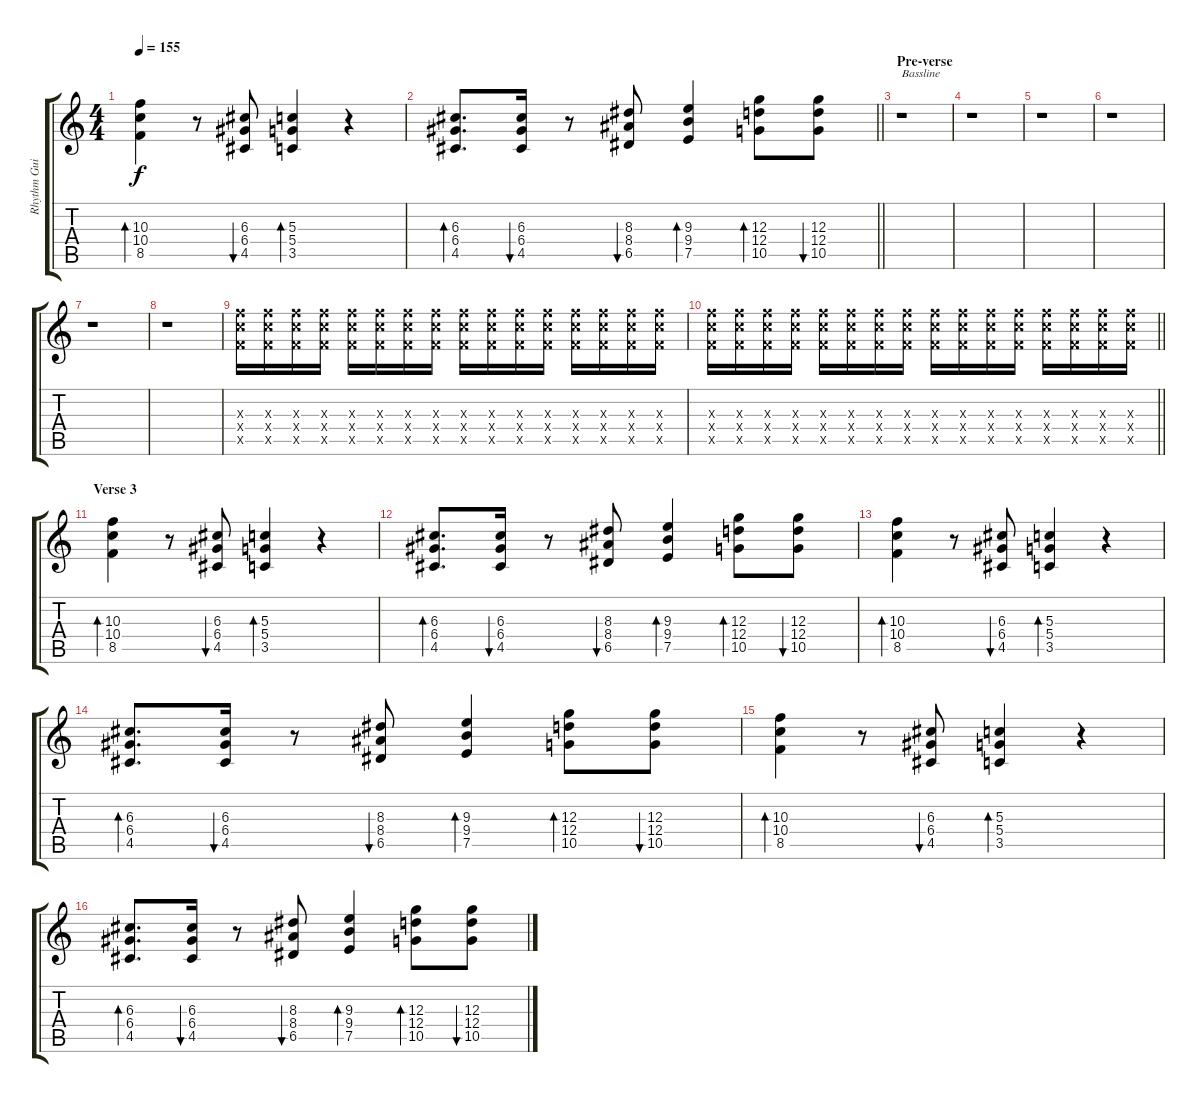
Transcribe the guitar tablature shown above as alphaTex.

\track ("Rhythm Guitar" "Rhythm Gui") {instrument overdrivenguitar}
\staff {score tabs}
\tuning (E4 B3 G3 D3 A2 E2) {hide}
\ts (4 4)
\tempo 155
\clef g2
\ks c
(10.3 10.4 8.5).4{bd 60 dy f} r.8 (6.3 6.4 4.5).8{bu 60} (5.3 5.4 3.5).4{bd 60} r.4 |
\barLineRight lightlight
(6.3 6.4 4.5).8{d bd 60} (6.3 6.4 4.5).16{bu 60} r.8 (8.3 8.4 6.5).8{bu 60} (9.3 9.4 7.5).4{bd 60} (12.3 12.4 10.5).8{bd 60} (12.3 12.4 10.5).8{bu 60} |
\section ("" "Pre-verse")
r.1{txt "Bassline"} |
r.1 |
r.1 |
r.1 |
r.1 |
r.1 |
(10.3{x} 10.4{x} 8.5{x}).16 (10.3{x} 10.4{x} 8.5{x}).16 (10.3{x} 10.4{x} 8.5{x}).16 (10.3{x} 10.4{x} 8.5{x}).16 (10.3{x} 10.4{x} 8.5{x}).16 (10.3{x} 10.4{x} 8.5{x}).16 (10.3{x} 10.4{x} 8.5{x}).16 (10.3{x} 10.4{x} 8.5{x}).16 (10.3{x} 10.4{x} 8.5{x}).16 (10.3{x} 10.4{x} 8.5{x}).16 (10.3{x} 10.4{x} 8.5{x}).16 (10.3{x} 10.4{x} 8.5{x}).16 (10.3{x} 10.4{x} 8.5{x}).16 (10.3{x} 10.4{x} 8.5{x}).16 (10.3{x} 10.4{x} 8.5{x}).16 (10.3{x} 10.4{x} 8.5{x}).16 |
\barLineRight lightlight
(10.3{x} 10.4{x} 8.5{x}).16 (10.3{x} 10.4{x} 8.5{x}).16 (10.3{x} 10.4{x} 8.5{x}).16 (10.3{x} 10.4{x} 8.5{x}).16 (10.3{x} 10.4{x} 8.5{x}).16 (10.3{x} 10.4{x} 8.5{x}).16 (10.3{x} 10.4{x} 8.5{x}).16 (10.3{x} 10.4{x} 8.5{x}).16 (10.3{x} 10.4{x} 8.5{x}).16 (10.3{x} 10.4{x} 8.5{x}).16 (10.3{x} 10.4{x} 8.5{x}).16 (10.3{x} 10.4{x} 8.5{x}).16 (10.3{x} 10.4{x} 8.5{x}).16 (10.3{x} 10.4{x} 8.5{x}).16 (10.3{x} 10.4{x} 8.5{x}).16 (10.3{x} 10.4{x} 8.5{x}).16 |
\section ("" "Verse 3")
(10.3 10.4 8.5).4{bd 60} r.8 (6.3 6.4 4.5).8{bu 60} (5.3 5.4 3.5).4{bd 60} r.4 |
(6.3 6.4 4.5).8{d bd 60} (6.3 6.4 4.5).16{bu 60} r.8 (8.3 8.4 6.5).8{bu 60} (9.3 9.4 7.5).4{bd 60} (12.3 12.4 10.5).8{bd 60} (12.3 12.4 10.5).8{bu 60} |
(10.3 10.4 8.5).4{bd 60} r.8 (6.3 6.4 4.5).8{bu 60} (5.3 5.4 3.5).4{bd 60} r.4 |
(6.3 6.4 4.5).8{d bd 60} (6.3 6.4 4.5).16{bu 60} r.8 (8.3 8.4 6.5).8{bu 60} (9.3 9.4 7.5).4{bd 60} (12.3 12.4 10.5).8{bd 60} (12.3 12.4 10.5).8{bu 60} |
(10.3 10.4 8.5).4{bd 60} r.8 (6.3 6.4 4.5).8{bu 60} (5.3 5.4 3.5).4{bd 60} r.4 |
(6.3 6.4 4.5).8{d bd 60} (6.3 6.4 4.5).16{bu 60} r.8 (8.3 8.4 6.5).8{bu 60} (9.3 9.4 7.5).4{bd 60} (12.3 12.4 10.5).8{bd 60} (12.3 12.4 10.5).8{bu 60}
